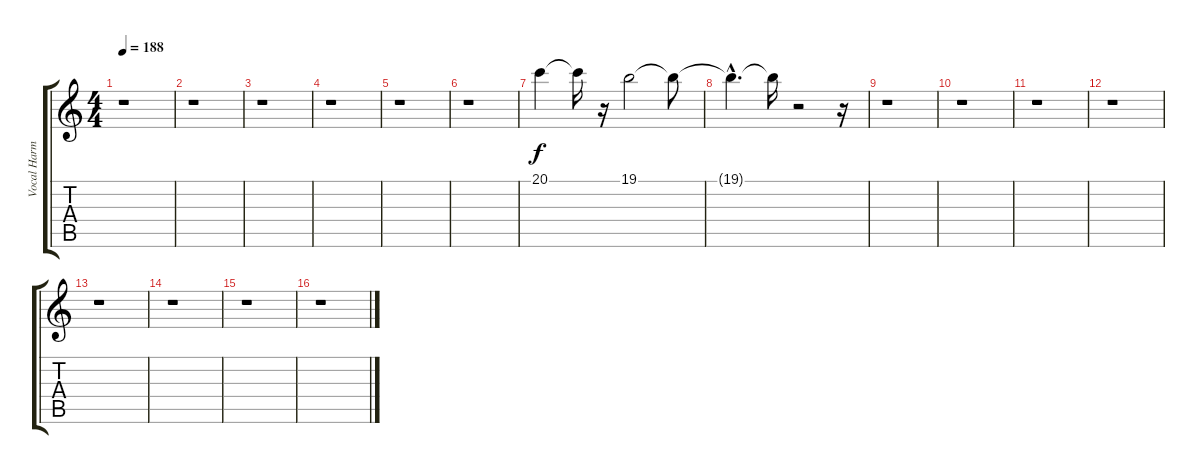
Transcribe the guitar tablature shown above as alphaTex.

\track ("Vocal Harmony" "Vocal Harm") {instrument choiraahs}
\staff {score tabs}
\tuning (E4 B3 G3 D3 A2 E2) {hide}
\ts (4 4)
\tempo 188
\clef g2
\ks c
r.1{dy f} |
r.1 |
r.1 |
r.1 |
r.1 |
r.1 |
20.1.4 20.1{t}.16 r.16 19.1.2 19.1{t}.8 |
19.1{hac t}.4{d} 19.1{t}.16 r.2 r.16 |
r.1 |
r.1 |
r.1 |
r.1 |
r.1 |
r.1 |
r.1 |
r.1
